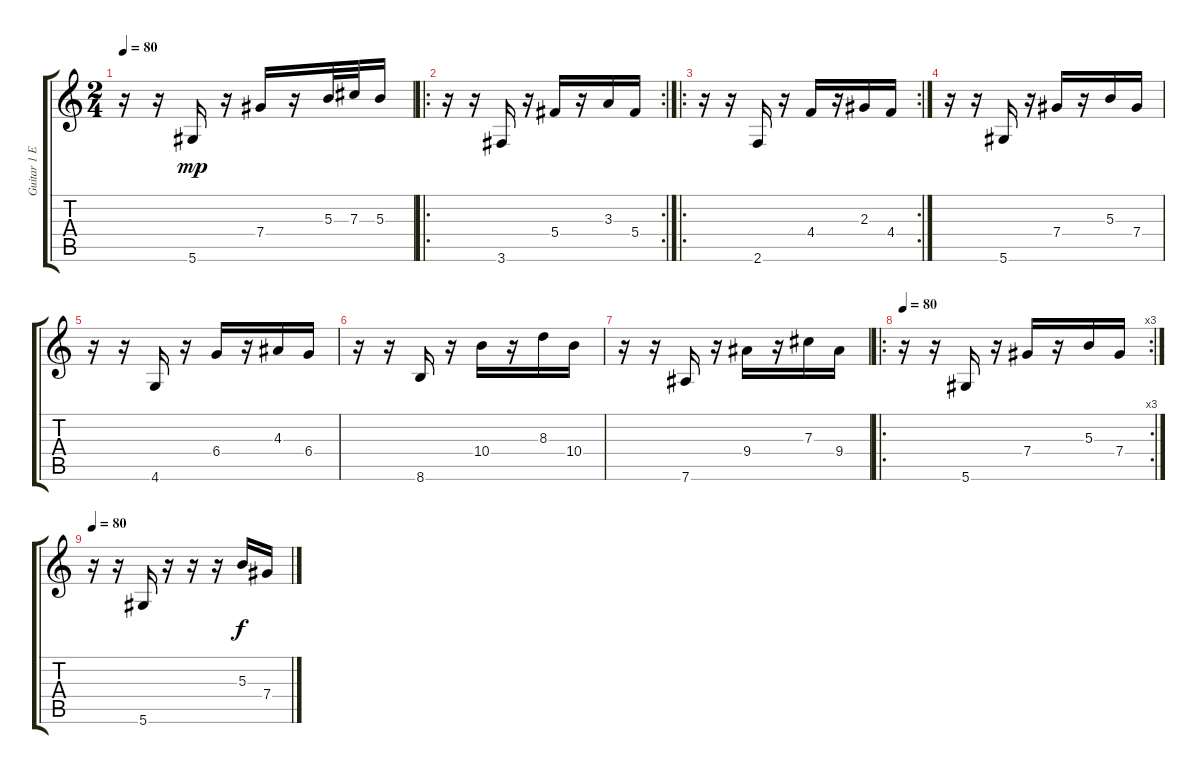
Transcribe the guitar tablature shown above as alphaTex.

\track ("Guitar 1 Echo " "Guitar 1 E") {instrument distortionguitar}
\staff {score tabs}
\tuning (Eb4 Bb3 Gb3 Db3 Ab2 Eb2) {hide}
\ts (2 4)
\tempo 80
\clef g2
\ks c
r.16{dy mp} r.16 5.6.16 r.16 7.4.16 r.16 5.3.32 7.3.32 5.3.16 |
\ro
\rc 2
r.16 r.16 3.6.16 r.16 5.4.16 r.16 3.3.16 5.4.16 |
\ro
\rc 2
r.16 r.16 2.6.16 r.16 4.4.16 r.16 2.3.16 4.4.16 |
r.16 r.16 5.6.16 r.16 7.4.16 r.16 5.3.16 7.4.16 |
r.16 r.16 4.6.16 r.16 6.4.16 r.16 4.3.16 6.4.16 |
r.16 r.16 8.6.16 r.16 10.4.16 r.16 8.3.16 10.4.16 |
r.16 r.16 7.6.16 r.16 9.4.16 r.16 7.3.16 9.4.16 |
\ro
\rc 3
\tempo 80
r.16 r.16 5.6.16 r.16 7.4.16 r.16 5.3.16 7.4.16 |
\tempo 80
r.16 r.16 5.6.16 r.16 r.16 r.16 5.3.16{dy f} 7.4.16
